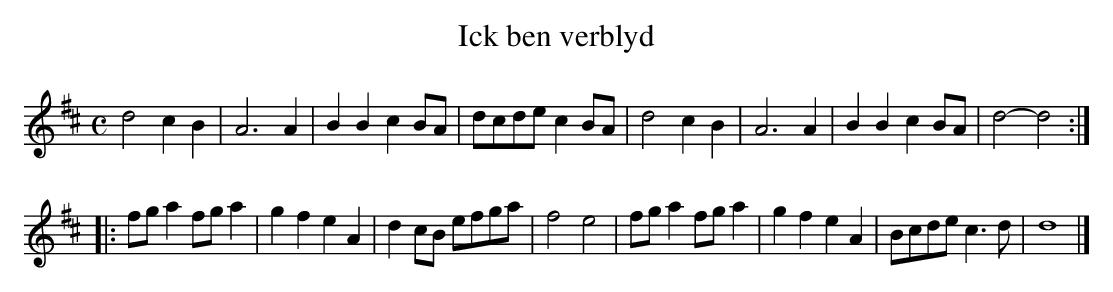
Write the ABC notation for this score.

X:1
T:Ick ben verblyd
M:C
K:Dmaj
d4c2B2|A6A2|B2B2c2BA|dcdec2BA|d4c2B2|A6A2|B2B2c2BA|d4-d4:|
|:fga2fga2|g2f2e2A2|d2cB efga|f4e4|fga2fga2|g2f2e2A2|Bcdec3d|d8|]
